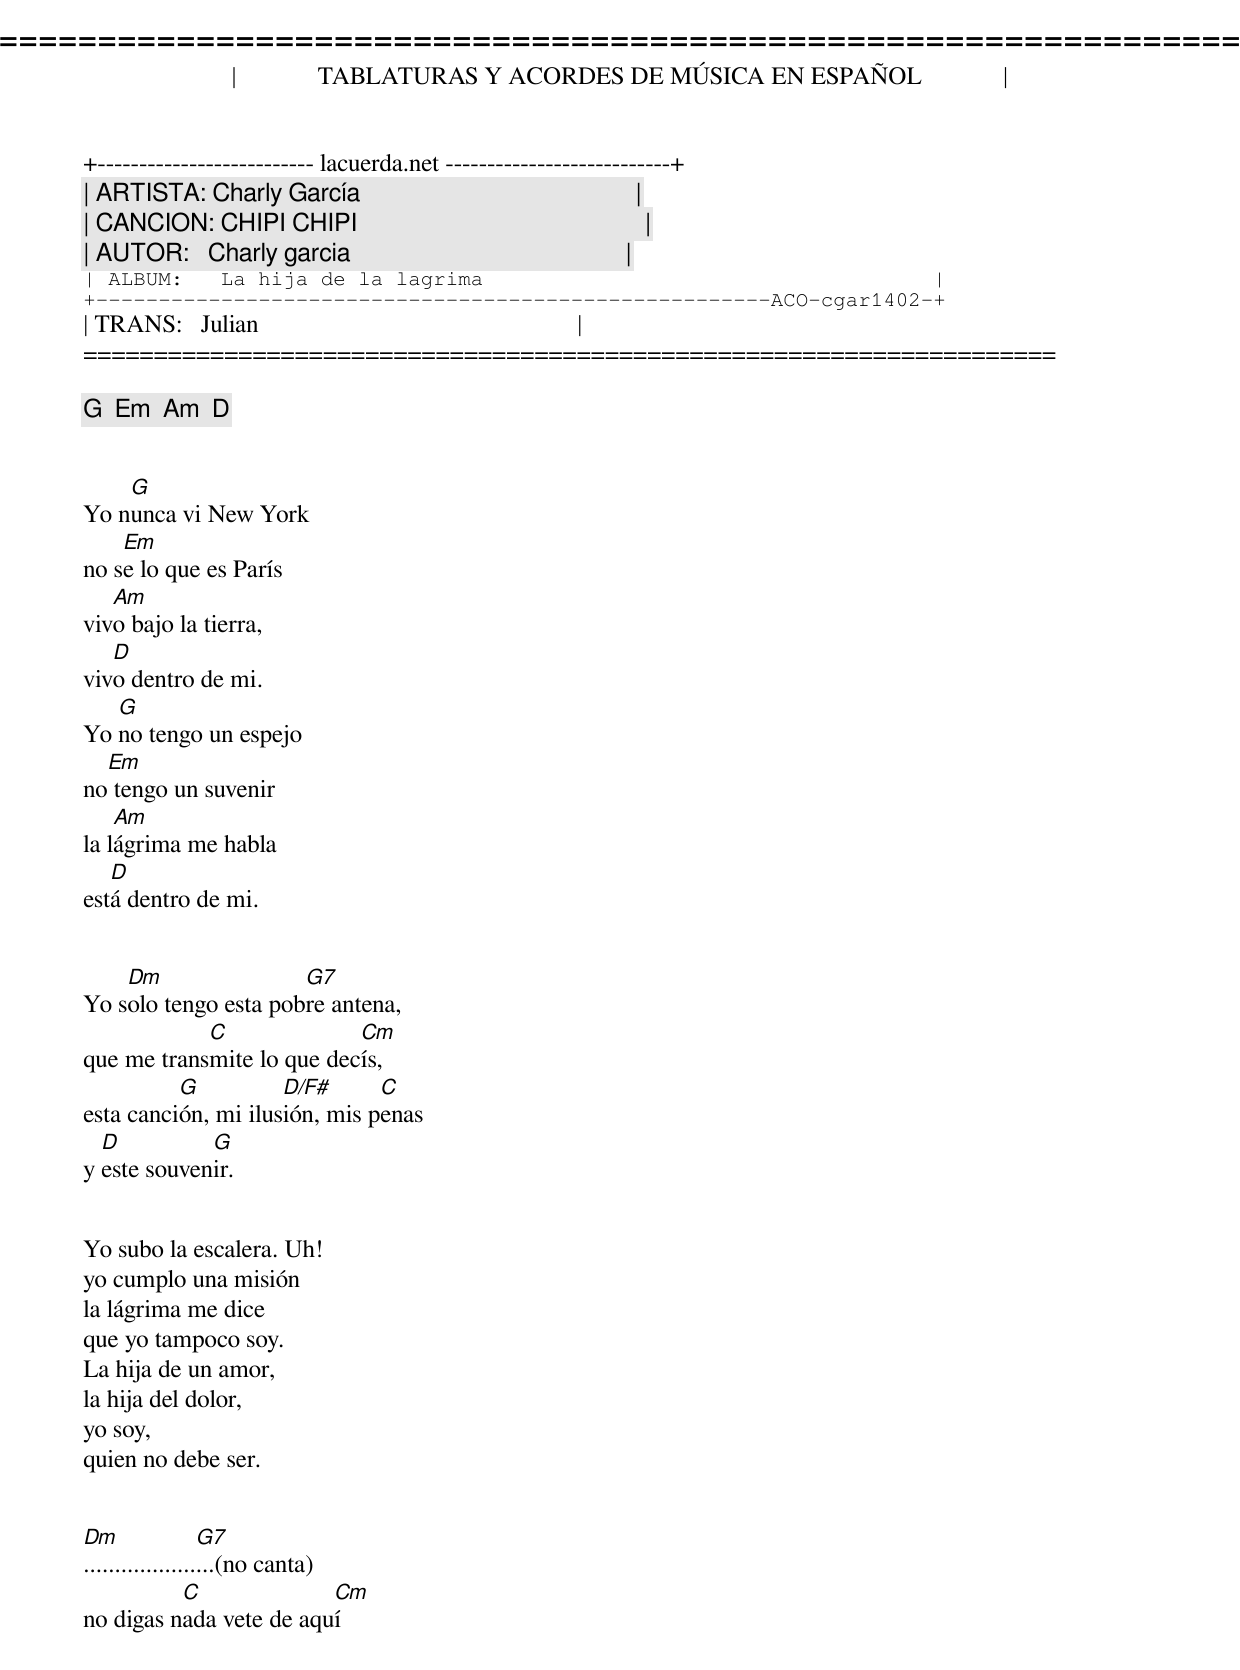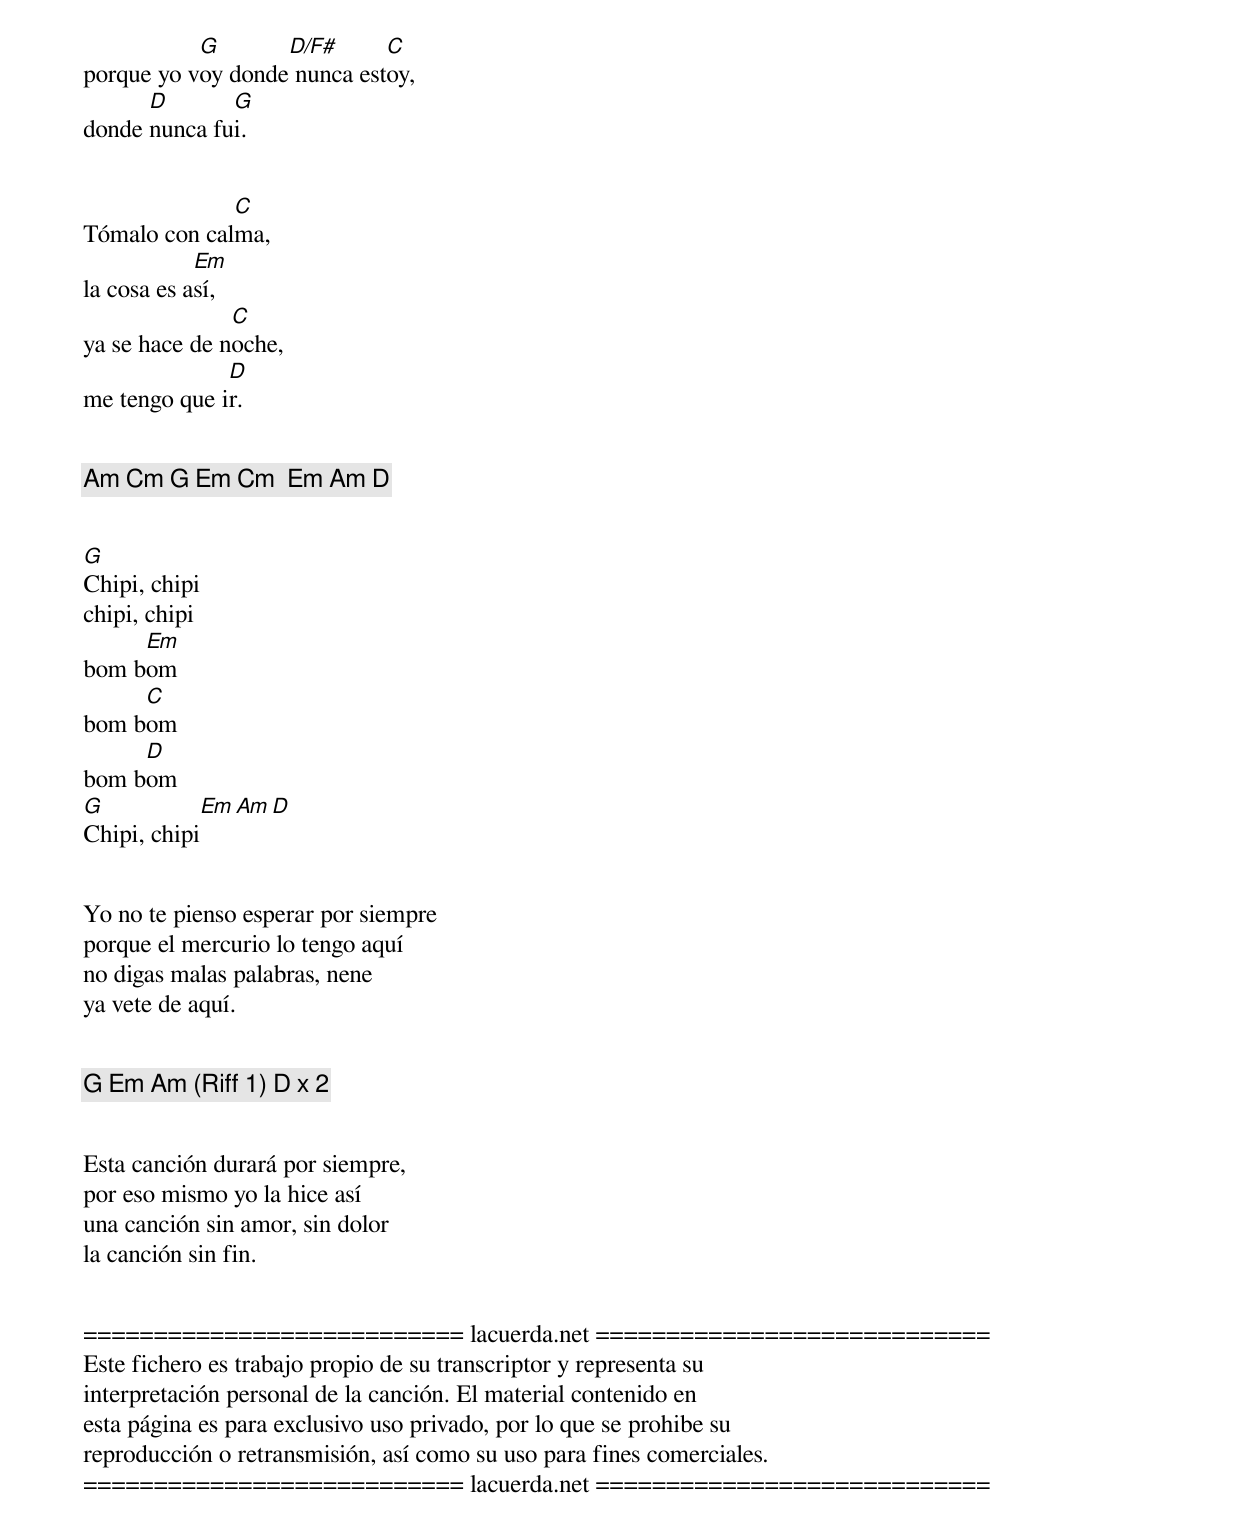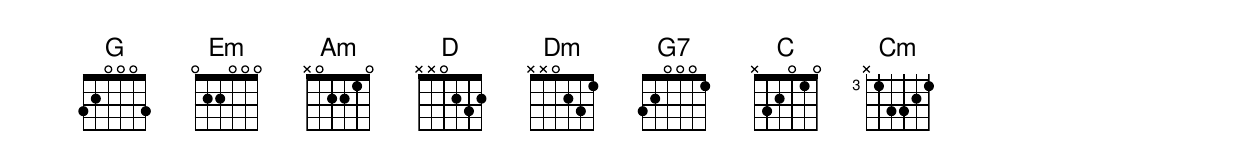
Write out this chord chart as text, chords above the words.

=====================================================================
|             TABLATURAS Y ACORDES DE MÚSICA EN ESPAÑOL             |
+-------------------------- lacuerda.net ---------------------------+
| ARTISTA: Charly García                                            |
| CANCION: CHIPI CHIPI                                              |
| AUTOR:   Charly garcia                                            |
| ALBUM:   La hija de la lagrima                                    |
+------------------------------------------------------ACO-cgar1402-+
| TRANS:   Julian                                                   |
=====================================================================

[G  Em  Am  D]


    G
Yo nunca vi New York
    Em
no se lo que es París
   Am
vivo bajo la tierra,
   D
vivo dentro de mi.
   G
Yo no tengo un espejo
  Em
no tengo un suvenir
    Am
la lágrima me habla
   D
está dentro de mi.


    Dm                G7
Yo solo tengo esta pobre antena,
            C              Cm
que me transmite lo que decís,
          G          D/F#      C
esta canción, mi ilusión, mis penas
  D          G
y este souvenir.


Yo subo la escalera. Uh!
yo cumplo una misión
la lágrima me dice
que yo tampoco soy.
La hija de un amor,
la hija del dolor,
yo soy,
quien no debe ser.


Dm                G7
.....................(no canta)
          C              Cm
no digas nada vete de aquí
           G       D/F#      C
porque yo voy donde nunca estoy,
      D       G
donde nunca fui.


              C
Tómalo con calma,
            Em
la cosa es así,
               C
ya se hace de noche,
              D
me tengo que ir.


[Am Cm G Em Cm  Em Am D]


G
Chipi, chipi
chipi, chipi
     Em
bom bom
     C
bom bom
     D
bom bom
G               Em    Am    D
Chipi, chipi


Yo no te pienso esperar por siempre
porque el mercurio lo tengo aquí
no digas malas palabras, nene
ya vete de aquí.


[G Em Am (Riff 1) D] x 2


Esta canción durará por siempre,
por eso mismo yo la hice así
una canción sin amor, sin dolor
la canción sin fin.


=========================== lacuerda.net ============================
Este fichero es trabajo propio de su transcriptor y representa su
interpretación personal de la canción. El material contenido en
esta página es para exclusivo uso privado, por lo que se prohibe su
reproducción o retransmisión, así como su uso para fines comerciales.
=========================== lacuerda.net ============================
